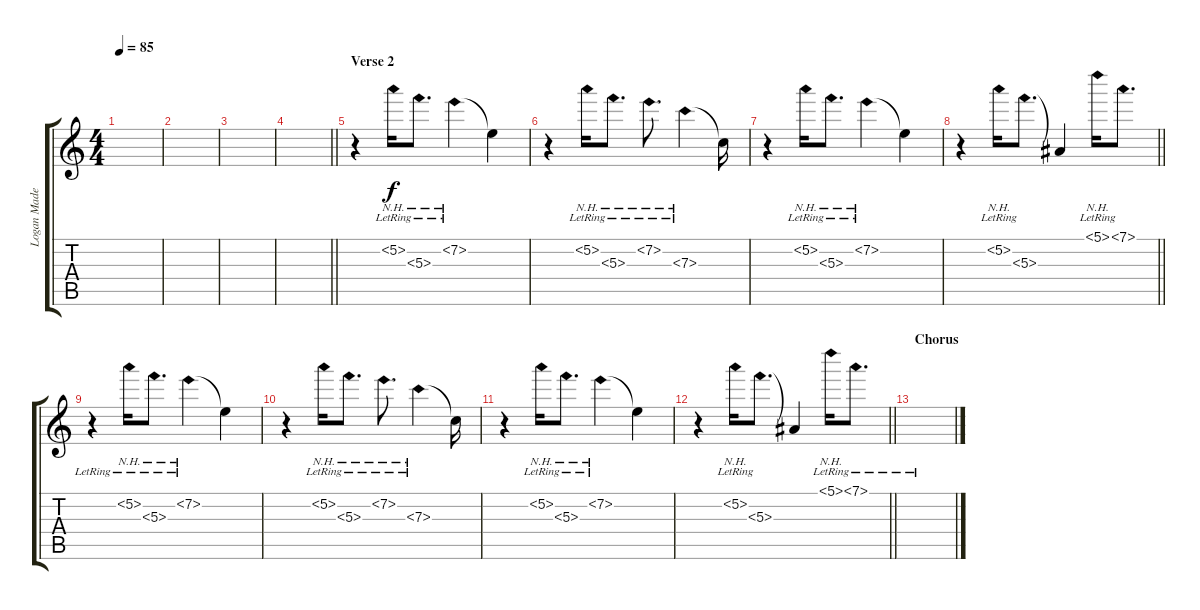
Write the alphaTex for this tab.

\track ("Logan Mader (Clean)" "Logan Made") {instrument electricguitarclean}
\staff {score tabs}
\tuning (D4 A3 F3 C3 G2 C2) {hide}
\ts (4 4)
\tempo 85
\clef g2
\ks c
|
|
|
\barLineRight lightlight
|
\section ("" "Verse 2")
r.4 5.2{nh lr}.16 5.3{nh lr}.8{d} 7.2{nh lr}.4 7.2{t}.4 |
r.4 5.2{nh lr}.16 5.3{nh lr}.8{d} 7.2{nh lr}.8{d} 7.3{nh lr}.4 7.3{t}.16 |
r.4 5.2{nh lr}.16 5.3{nh lr}.8{d} 7.2{nh lr}.4 7.2{t}.4 |
\barLineRight lightlight
r.4 5.2{nh lr}.16 5.3{nh lr}.8{d} 5.3{t}.4 5.1{nh lr}.16 7.1{nh lr}.8{d} |
r.4 5.2{nh lr}.16 5.3{nh lr}.8{d} 7.2{nh lr}.4 7.2{t}.4 |
r.4 5.2{nh lr}.16 5.3{nh lr}.8{d} 7.2{nh lr}.8{d} 7.3{nh lr}.4 7.3{t}.16 |
r.4 5.2{nh lr}.16 5.3{nh lr}.8{d} 7.2{nh lr}.4 7.2{t}.4 |
\barLineRight lightlight
r.4 5.2{nh lr}.16 5.3{nh lr}.8{d} 5.3{t}.4 5.1{nh lr}.16 7.1{nh lr}.8{d} |
\section ("" "Chorus")
